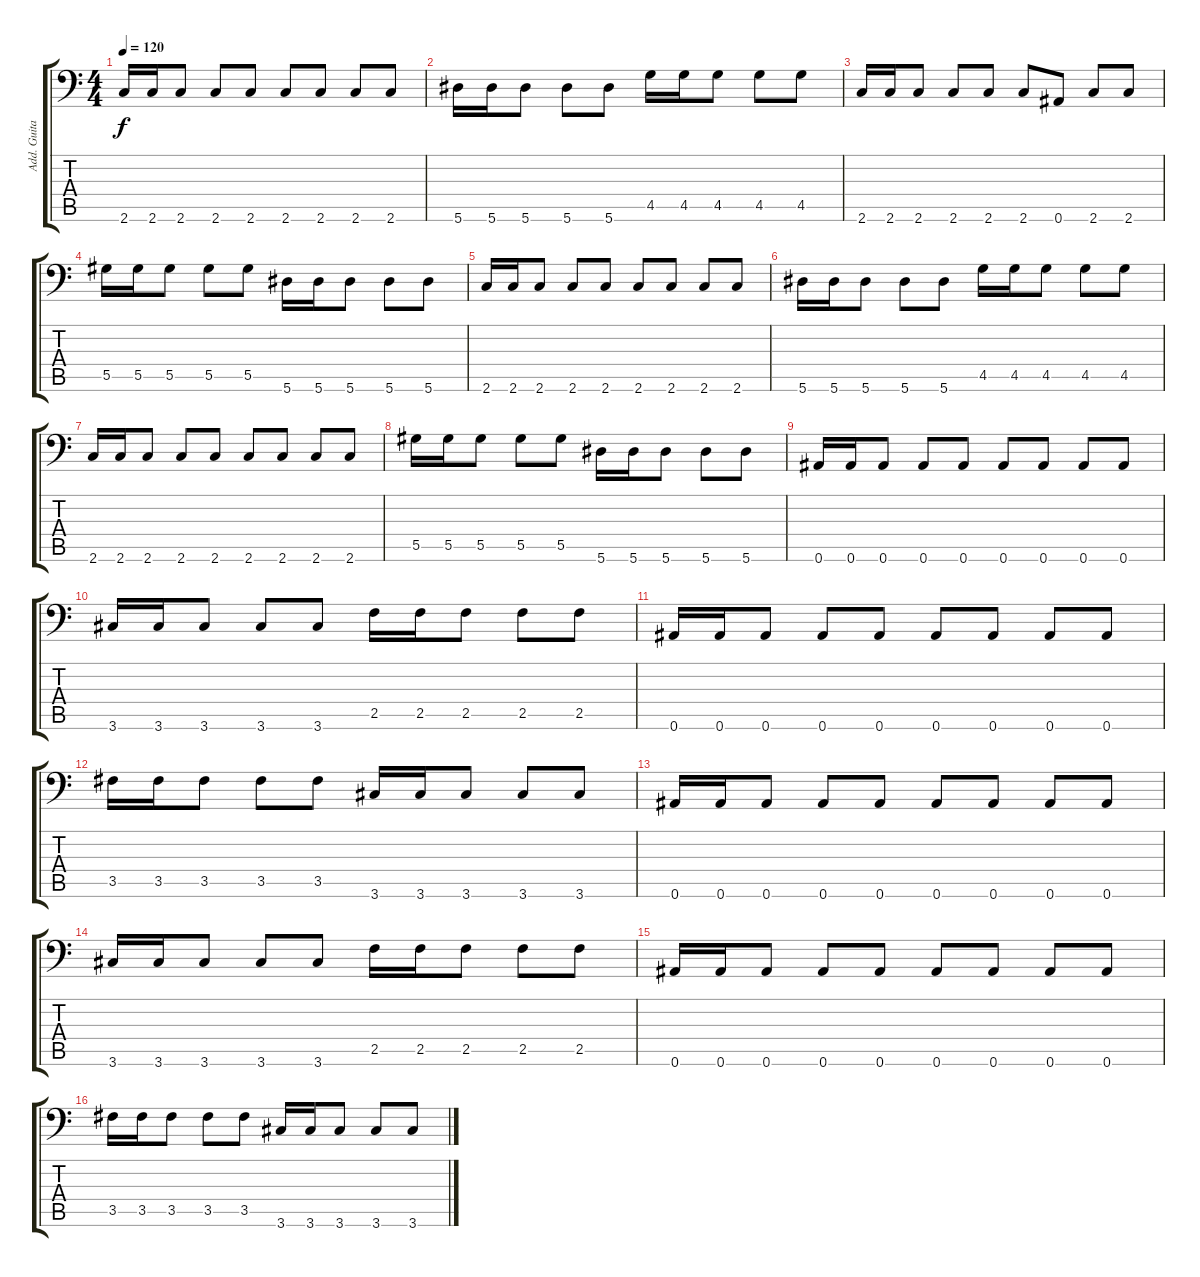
\track ("Add. Guitar" "Add. Guita") {instrument overdrivenguitar}
\staff {score tabs}
\tuning (Bb3 F3 Db3 Ab2 Eb2 Bb1) {hide}
\ts (4 4)
\tempo 120
\clef f4
\ks c
2.6.16{dy f} 2.6.16 2.6.8 2.6.8 2.6.8 2.6.8 2.6.8 2.6.8 2.6.8 |
5.6.16 5.6.16 5.6.8 5.6.8 5.6.8 4.5.16 4.5.16 4.5.8 4.5.8 4.5.8 |
2.6.16 2.6.16 2.6.8 2.6.8 2.6.8 2.6.8 0.6.8 2.6.8 2.6.8 |
5.5.16 5.5.16 5.5.8 5.5.8 5.5.8 5.6.16 5.6.16 5.6.8 5.6.8 5.6.8 |
2.6.16 2.6.16 2.6.8 2.6.8 2.6.8 2.6.8 2.6.8 2.6.8 2.6.8 |
5.6.16 5.6.16 5.6.8 5.6.8 5.6.8 4.5.16 4.5.16 4.5.8 4.5.8 4.5.8 |
2.6.16 2.6.16 2.6.8 2.6.8 2.6.8 2.6.8 2.6.8 2.6.8 2.6.8 |
5.5.16 5.5.16 5.5.8 5.5.8 5.5.8 5.6.16 5.6.16 5.6.8 5.6.8 5.6.8 |
0.6.16 0.6.16 0.6.8 0.6.8 0.6.8 0.6.8 0.6.8 0.6.8 0.6.8 |
3.6.16 3.6.16 3.6.8 3.6.8 3.6.8 2.5.16 2.5.16 2.5.8 2.5.8 2.5.8 |
0.6.16 0.6.16 0.6.8 0.6.8 0.6.8 0.6.8 0.6.8 0.6.8 0.6.8 |
3.5.16 3.5.16 3.5.8 3.5.8 3.5.8 3.6.16 3.6.16 3.6.8 3.6.8 3.6.8 |
0.6.16 0.6.16 0.6.8 0.6.8 0.6.8 0.6.8 0.6.8 0.6.8 0.6.8 |
3.6.16 3.6.16 3.6.8 3.6.8 3.6.8 2.5.16 2.5.16 2.5.8 2.5.8 2.5.8 |
0.6.16 0.6.16 0.6.8 0.6.8 0.6.8 0.6.8 0.6.8 0.6.8 0.6.8 |
3.5.16 3.5.16 3.5.8 3.5.8 3.5.8 3.6.16 3.6.16 3.6.8 3.6.8 3.6.8
